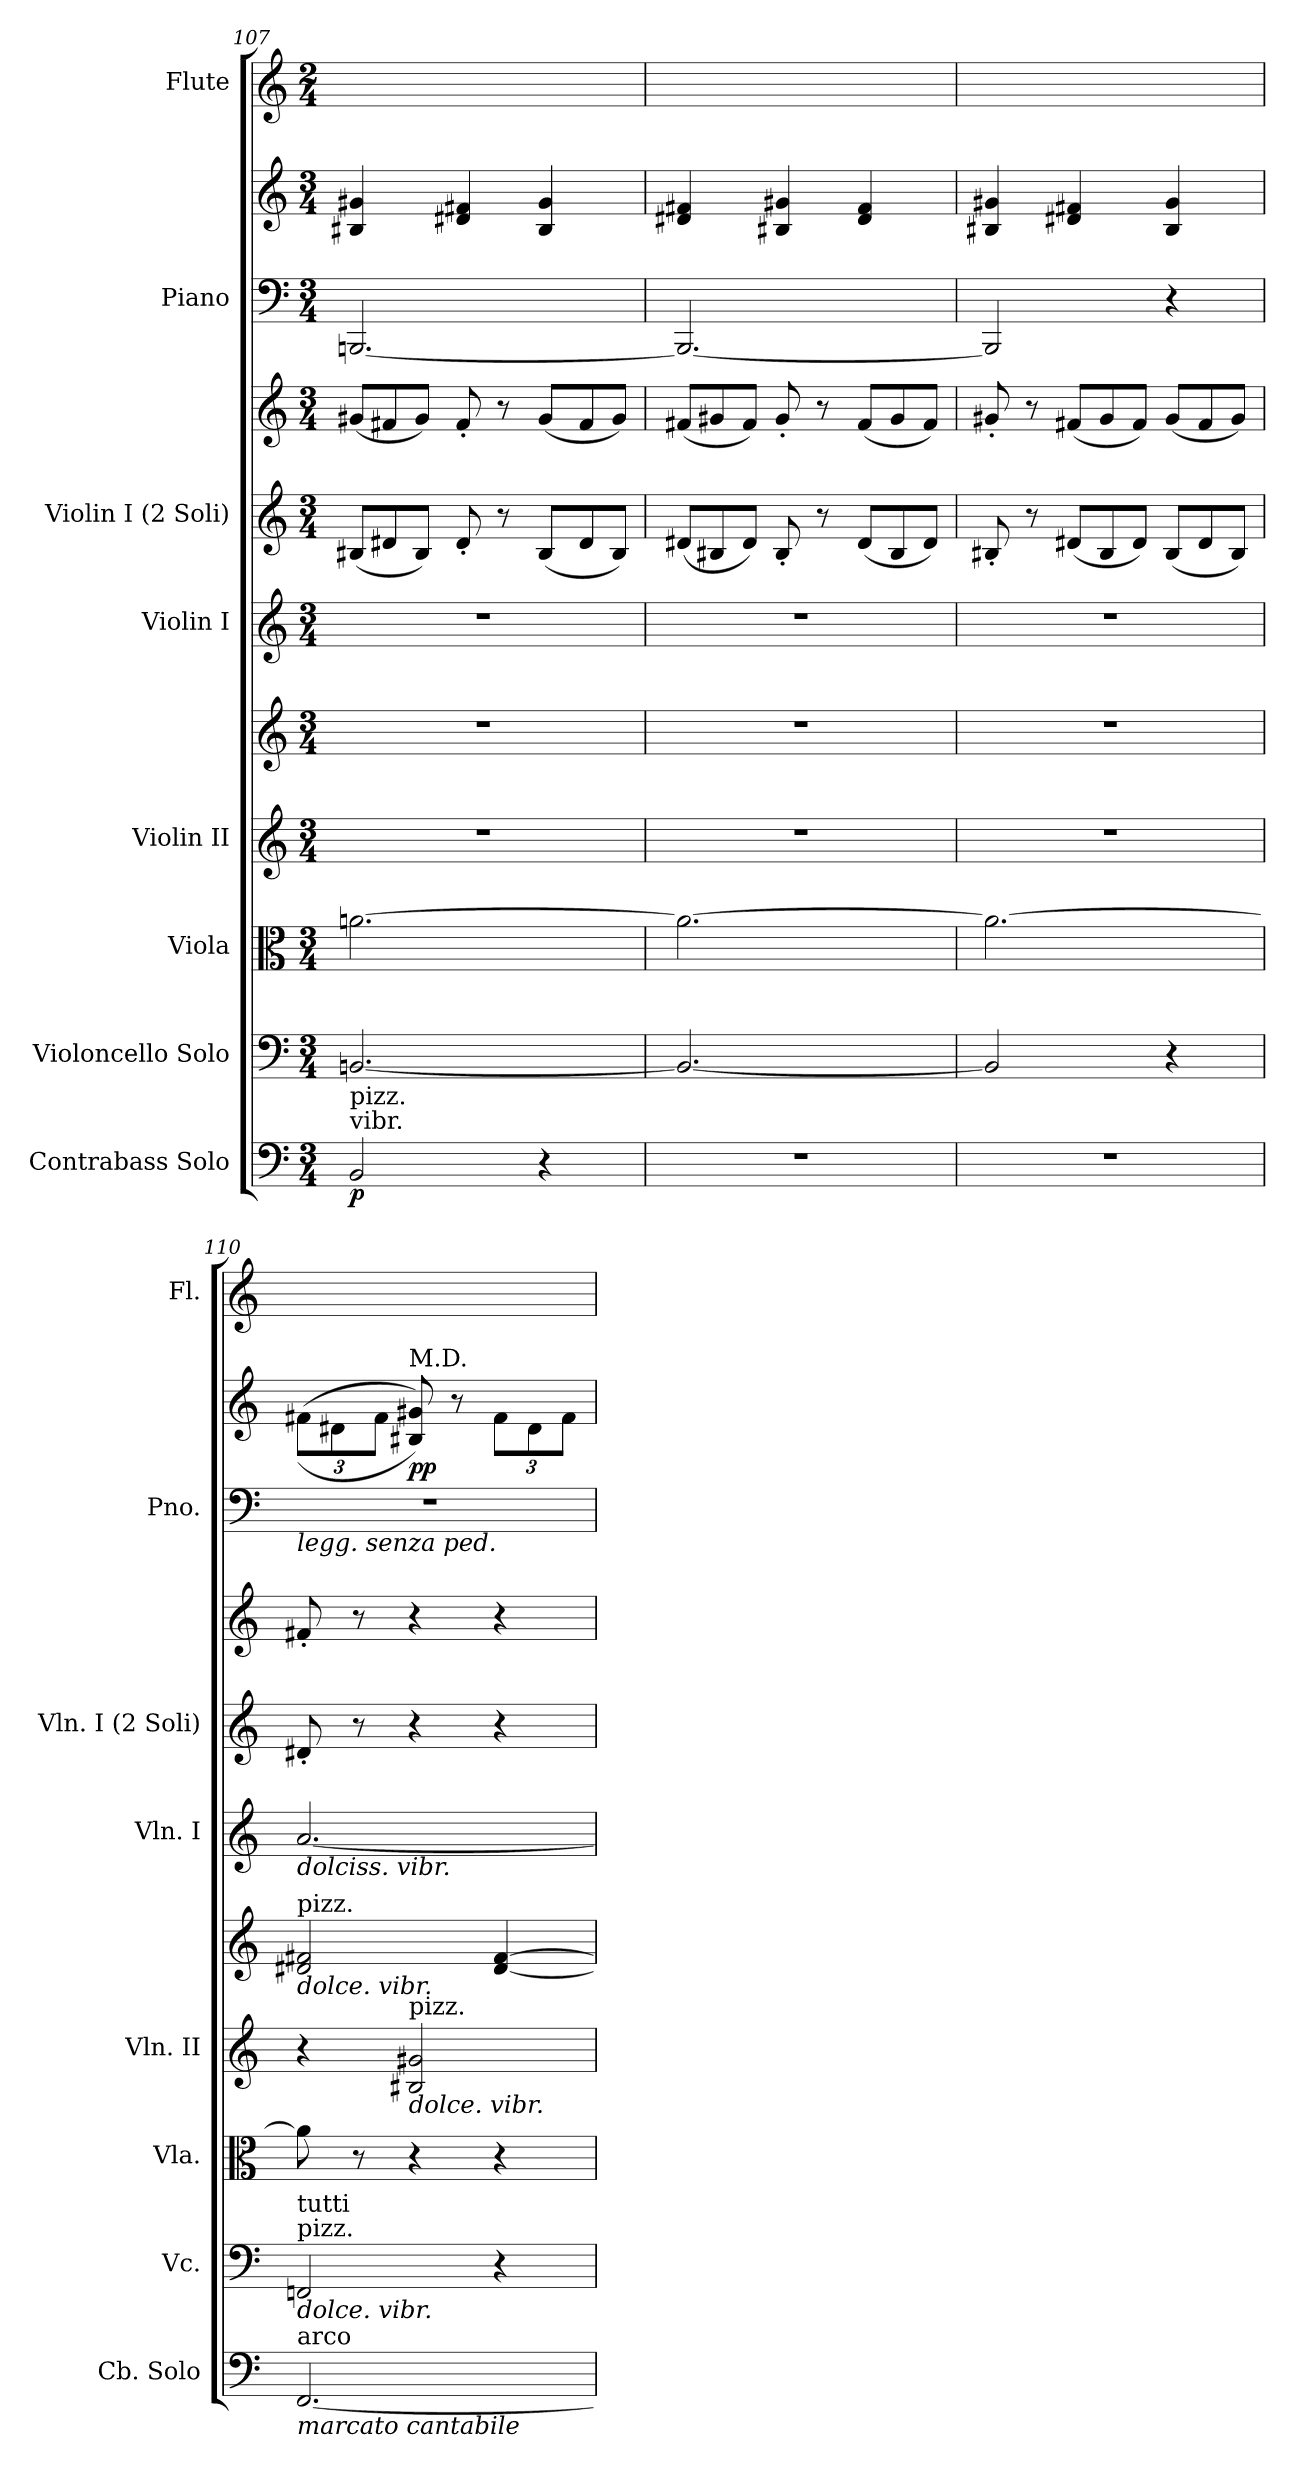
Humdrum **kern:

**kern	**dynam	**kern	**kern	**kern	**kern	**kern	**kern	**kern	**kern	**kern	**dynam	**kern
*part8	*part8	*part7	*part6	*part5	*part5	*part4	*part3	*part3	*part2	*part2	*part2	*part1
*staff11	*staff11	*staff10	*staff9	*staff8	*staff7	*staff6	*staff5	*staff4	*staff3	*staff2	*staff2/3	*staff1
*I"Contrabass Solo	*	*I"Violoncello Solo	*I"Viola	*I"Violin II	*	*I"Violin I	*I"Violin I (2 Soli)	*	*I"Piano	*	*	*I"Flute
*I'Cb. Solo	*	*I'Vc.	*I'Vla.	*I'Vln. II	*	*I'Vln. I	*I'Vln. I (2 Soli)	*	*I'Pno.	*	*	*I'Fl.
*clefF4	*	*clefF4	*clefC3	*clefG2	*clefG2	*clefG2	*clefG2	*clefG2	*clefF4	*clefG2	*	*clefG2
*ITrd7c12	*	*	*	*	*	*	*	*	*	*	*	*
*k[]	*	*k[]	*k[]	*k[]	*k[]	*k[]	*k[]	*k[]	*k[]	*k[]	*	*k[]
*C:	*	*C:	*C:	*C:	*C:	*C:	*C:	*C:	*C:	*C:	*	*C:
*M3/4	*	*M3/4	*M3/4	*M3/4	*M3/4	*M3/4	*M3/4	*M3/4	*M3/4	*M3/4	*	*M2/4
*	*	*	*	*Xtuplet	*Xtuplet	*Xtuplet	*Xtuplet	*Xtuplet	*	*	*	*Xtuplet
=107	=107	=107	=107	=107	=107	=107	=107	=107	=107	=107	=107	=107
!LO:TX:a:t=vibr.	!	!	!	!	!	!	!	!	!	!	!	!
!LO:TX:a:t=pizz.	!	!	!	!	!	!	!	!	!	!	!	!
2BBB	p	[2.BBn	[2.an	4%3r	4%3r	4%3r	(12B#XL	(12g#XL	[2.BBBn	4B#X 4g#X	.	16%3ryy
.	.	.	.	.	.	.	12d#X	12f#X	.	.	.	.
.	.	.	.	.	.	.	12B#J)	12g#J)	.	.	.	.
.	.	.	.	.	.	.	.	.	.	.	.	16%3ryy
.	.	.	.	.	.	.	8d#'	8f#'	.	4d#X 4f#X	.	.
.	.	.	.	.	.	.	8r	8r	.	.	.	16%3ryy
4r	.	.	.	.	.	.	(12B#L	(12g#L	.	4B# 4g#	.	.
.	.	.	.	.	.	.	.	.	.	.	.	16%3ryy
.	.	.	.	.	.	.	12d#	12f#	.	.	.	.
.	.	.	.	.	.	.	12B#J)	12g#J)	.	.	.	.
=108	=108	=108	=108	=108	=108	=108	=108	=108	=108	=108	=108	=108
*Xtuplet	*	*	*	*	*	*	*	*	*	*	*	*
4%3r	.	2.BB_	2.a_	4%3r	4%3r	4%3r	(12d#XL	(12f#XL	2.BBB_	4d#X 4f#X	.	4%3ryy
.	.	.	.	.	.	.	12B#X	12g#X	.	.	.	.
.	.	.	.	.	.	.	12d#J)	12f#J)	.	.	.	.
.	.	.	.	.	.	.	8B#'	8g#'	.	4B#X 4g#X	.	.
.	.	.	.	.	.	.	8r	8r	.	.	.	.
.	.	.	.	.	.	.	(12d#L	(12f#L	.	4d# 4f#	.	.
.	.	.	.	.	.	.	12B#	12g#	.	.	.	.
.	.	.	.	.	.	.	12d#J)	12f#J)	.	.	.	.
=109	=109	=109	=109	=109	=109	=109	=109	=109	=109	=109	=109	=109
4%3r	.	2BB]	2.a_	4%3r	4%3r	4%3r	8B#X'	8g#X'	2BBB]	4B#X 4g#X	.	4%3ryy
.	.	.	.	.	.	.	8r	8r	.	.	.	.
.	.	.	.	.	.	.	(12d#XL	(12f#XL	.	4d#X 4f#X	.	.
.	.	.	.	.	.	.	12B#	12g#	.	.	.	.
.	.	.	.	.	.	.	12d#J)	12f#J)	.	.	.	.
.	.	4r	.	.	.	.	(12B#L	(12g#L	4r	4B# 4g#	.	.
.	.	.	.	.	.	.	12d#	12f#	.	.	.	.
.	.	.	.	.	.	.	12B#J)	12g#J)	.	.	.	.
=110	=110	=110	=110	=110	=110	=110	=110	=110	=110	=110	=110	=110
!	!	!	!	!	!	!	!	!	!LO:TX:b:i:t=legg. senza ped.	!	!	!
!	!	!	!	!	!	!LO:TX:b:i:t=dolciss. vibr.	!	!	!	!	!	!
!	!	!	!	!	!LO:TX:b:i:t=dolce. vibr.	!	!	!	!	!	!	!
!	!	!	!	!	!LO:TX:a:t=pizz.	!	!	!	!	!	!	!
!	!	!LO:TX:a:t=pizz.	!	!	!	!	!	!	!	!	!	!
!	!	!LO:TX:b:i:t=dolce. vibr.	!	!	!	!	!	!	!	!	!	!
!	!	!LO:TX:a:t=tutti	!	!	!	!	!	!	!	!	!	!
!LO:TX:a:t=arco	!	!	!	!	!	!	!	!	!	!	!	!
!LO:TX:b:i:t=marcato cantabile	!	!	!	!	!	!	!	!	!	!	!	!
[2.FFF	.	2FFn	8a]	4r	2d#X 2f#X	[2.a	8d#X'	8f#X'	4%3r	(<(>12f#X\L	.	8%3ryy
.	.	.	.	.	.	.	.	.	.	12d#X	.	.
.	.	.	8r	.	.	.	8r	8r	.	.	.	.
.	.	.	.	.	.	.	.	.	.	12f#J	.	.
!	!	!	!	!	!	!	!	!	!	!LO:TX:a:t=M.D.	!	!
!	!	!	!	!LO:TX:b:i:t=dolce. vibr.	!	!	!	!	!	!	!	!
!	!	!	!	!LO:TX:a:t=pizz.	!	!	!	!	!	!	!	!
.	.	.	4r	2B#X 2g#X	.	.	4r	4r	.	8B#X 8g#X))	pp	.
.	.	.	.	.	.	.	.	.	.	8r	.	8%3ryy
.	.	4r	4r	.	[4d# [4f#	.	4r	4r	.	12f#\L	.	.
.	.	.	.	.	.	.	.	.	.	12d#	.	.
.	.	.	.	.	.	.	.	.	.	12f#J	.	.
=	=	=	=	=	=	=	=	=	=	=	=	=
*-	*-	*-	*-	*-	*-	*-	*-	*-	*-	*-	*-	*-
